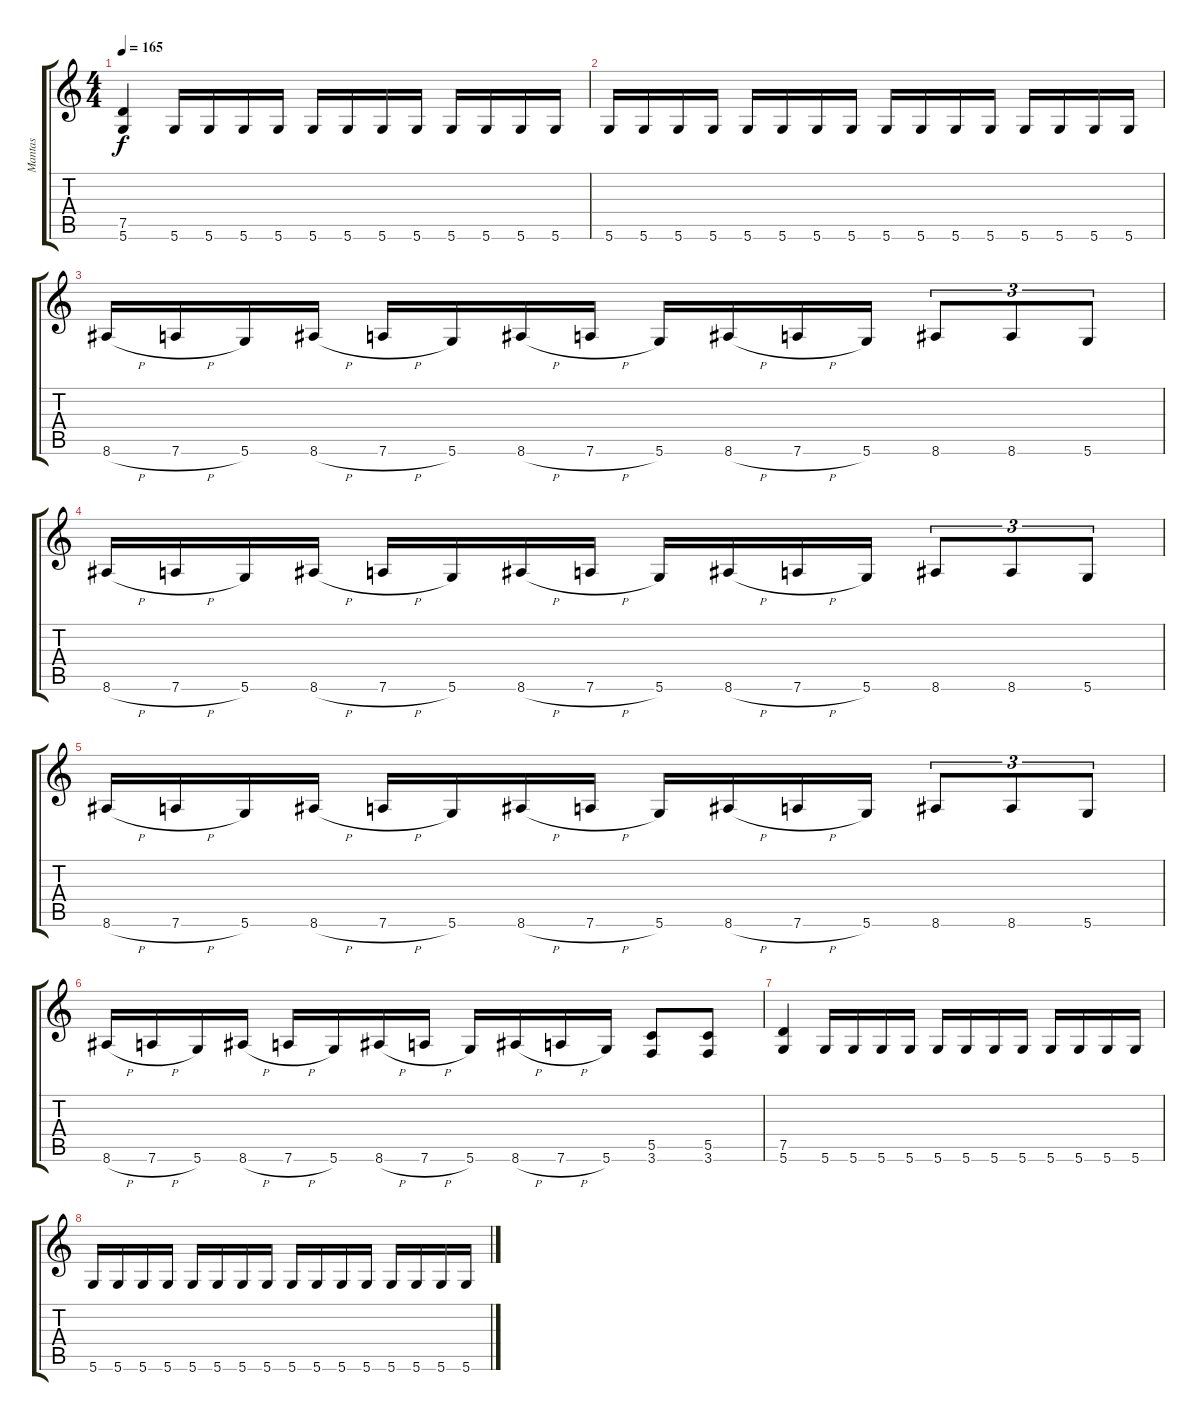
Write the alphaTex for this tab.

\track ("Mantas" "Mantas") {instrument distortionguitar}
\staff {score tabs}
\tuning (D4 A3 F3 C3 G2 D2) {hide}
\ts (4 4)
\tempo 165
\clef g2
\ks c
(7.5 5.6).4{dy f} 5.6.16 5.6.16 5.6.16 5.6.16 5.6.16 5.6.16 5.6.16 5.6.16 5.6.16 5.6.16 5.6.16 5.6.16 |
5.6.16 5.6.16 5.6.16 5.6.16 5.6.16 5.6.16 5.6.16 5.6.16 5.6.16 5.6.16 5.6.16 5.6.16 5.6.16 5.6.16 5.6.16 5.6.16 |
8.6{h}.16 7.6{h}.16 5.6.16 8.6{h}.16 7.6{h}.16 5.6.16 8.6{h}.16 7.6{h}.16 5.6.16 8.6{h}.16 7.6{h}.16 5.6.16 8.6.8{tu (3 2)} 8.6.8{tu (3 2)} 5.6.8{tu (3 2)} |
8.6{h}.16 7.6{h}.16 5.6.16 8.6{h}.16 7.6{h}.16 5.6.16 8.6{h}.16 7.6{h}.16 5.6.16 8.6{h}.16 7.6{h}.16 5.6.16 8.6.8{tu (3 2)} 8.6.8{tu (3 2)} 5.6.8{tu (3 2)} |
8.6{h}.16 7.6{h}.16 5.6.16 8.6{h}.16 7.6{h}.16 5.6.16 8.6{h}.16 7.6{h}.16 5.6.16 8.6{h}.16 7.6{h}.16 5.6.16 8.6.8{tu (3 2)} 8.6.8{tu (3 2)} 5.6.8{tu (3 2)} |
8.6{h}.16 7.6{h}.16 5.6.16 8.6{h}.16 7.6{h}.16 5.6.16 8.6{h}.16 7.6{h}.16 5.6.16 8.6{h}.16 7.6{h}.16 5.6.16 (5.5 3.6).8 (5.5 3.6).8 |
(7.5 5.6).4 5.6.16 5.6.16 5.6.16 5.6.16 5.6.16 5.6.16 5.6.16 5.6.16 5.6.16 5.6.16 5.6.16 5.6.16 |
5.6.16 5.6.16 5.6.16 5.6.16 5.6.16 5.6.16 5.6.16 5.6.16 5.6.16 5.6.16 5.6.16 5.6.16 5.6.16 5.6.16 5.6.16 5.6.16
